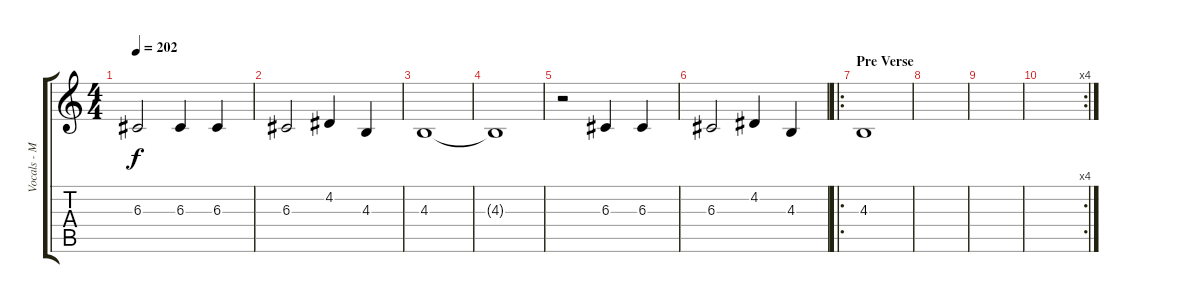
\track ("Vocals - Mark" "Vocals - M") {instrument altosax}
\staff {score tabs}
\tuning (E4 B3 G3 D3 A2 E2) {hide}
\ts (4 4)
\tempo 202
\clef g2
\ks c
6.3.2{dy f} 6.3.4 6.3.4 |
6.3.2 4.2.4 4.3.4 |
4.3.1 |
4.3{t}.1 |
r.2 6.3.4 6.3.4 |
6.3.2 4.2.4 4.3.4 |
\ro
\section ("" "Pre Verse")
4.3.1 |
|
|
\rc 4
